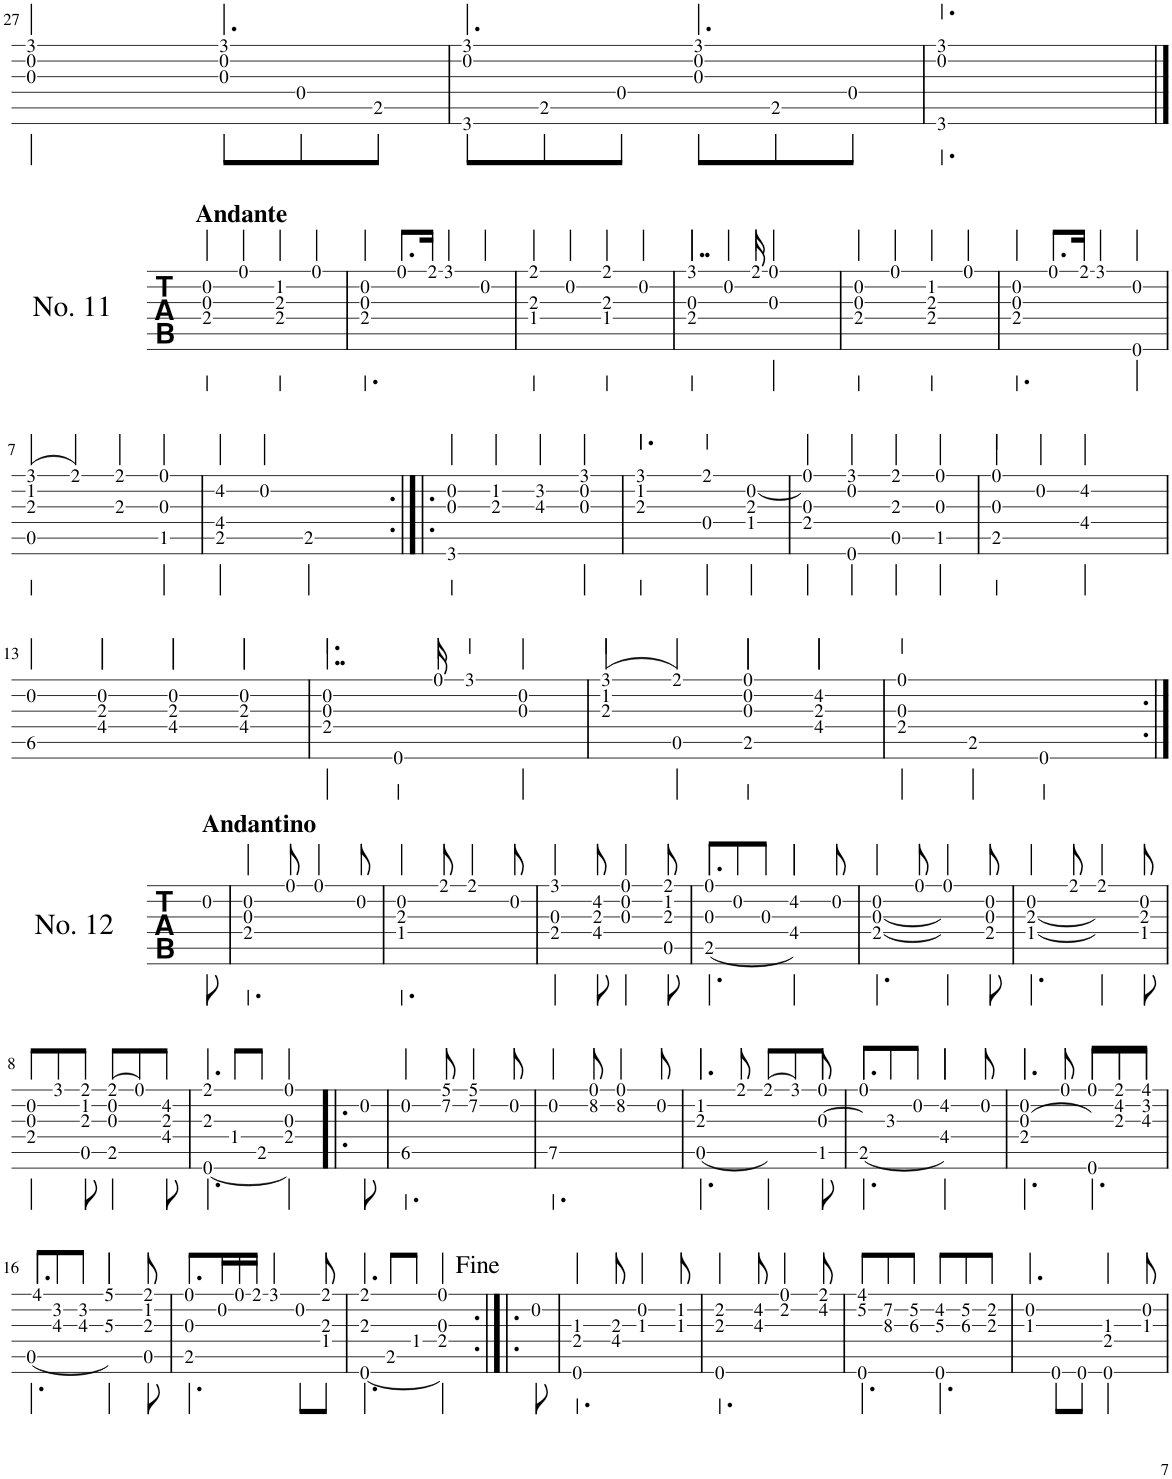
**kern
*part1
*staff1
*I"Guitar
*I'Guit.
!!LO:PB:g=z
*
*k[f#]
*M6/8
=27
*^
4B/ 4g/	4G\
8r	8r
4.B/ 4.g/	8G\L
.	8D\
.	8BB\J
=28	=28
4.B/ 4.g/	8GG\L
.	8BB\
.	8D\J
4.B/ 4.g/	8G\L
.	8BB\
.	8D\J
=29	=29
2.B/ 2.g/	2.GG\
!!LO:LB:g=z	!!
==1	==1
*stria6	*
*M4/4	*
*met(c)	*
!LO:TX:a:t=No. 11	!
!LO:TX:a:B:t=Andante	!
4B/	2E\ 2G\
4e/	.
4c/	2E\ 2A\
4e/	.
=2	=2
4B/	2.E\ 2.G\
8.e/L	.
16f#/Jk	.
4g/	.
4B/	4r
=3	=3
4f#/	2D#X\ 2A\
4B/	.
4f#/	2D#\ 2A\
4B/	.
=4	=4
*	*^
4..g/	2E\	4G/
.	.	4B/
16f#/	.	.
4e/	4G\	2ryy
4r	4r	.
*	*v	*v
=5	=5
4B/	2E\ 2G\
4e/	.
4c/	2E\ 2A\
4e/	.
=6	=6
4B/	2.E\ 2.G\
8.e/L	.
16f#/Jk	.
4g/	.
4B/	4EE\
!!LO:LB:g=z	!!
=7	=7
(4g/	2AA\ 2A\ 2c\
4f#/)	.
4A/ 4f#/	4r
4G/ 4e/	4AA#X\
=8	=8
4d#X/	4BB\ 4F#\
4B/	4r
4r	4BB\
4r	4r
=9:|!|:	=9:|!|:
4G/ 4B/	2GG\
4A/ 4c/	.
4B/ 4d/	4r
4B/ 4g/	4G\
=10	=10
*	*^
2g/	2A\	2.c/
2f#/	4D\	.
.	4D#X\ 4A\ [4B\	4ryy
*	*v	*v
=11	=11
4e/	4E\ 4G\ 4B\]
4g/	4EE\ 4B\
4f#/	4AA\ 4A\
4e/	4AA#X\ 4G\
=12	=12
*	*^
2e/	2BB\	4G/
.	.	4B/
4d#X/	4F#\	2ryy
4r	4r	.
!!LO:LB:g=z	!!	!!
=13	=13	=13
4B/	1D#X	4ryy
4B/	.	4F#/ 4A/
4B/	.	4F#/ 4A/
4B/	.	4F#/ 4A/
=14	=14	=14
4..B/	4E\	2.G/
.	2EE\	.
16e/	.	.
2g/	.	.
.	4G\	4B/
=15	=15	=15
(4g/	4r	2A/ 2c/
4f#/)	4AA\	.
4e/	2BB\	4G/ 4B/
4d#X/	.	4F#/ 4A/
*	*v	*v
=16	=16
2G/ 2e/	4E\
.	4BB\
2r	2EE\
*v	*v
!!LO:LB:g=z
=1:|!
*stria6
*M6/8
*^
!LO:TX:a:t=No. 12	!
!LO:TX:a:B:t=Andantino	!
*v	*v
8B\
=2
*^
4B/	2.E\ 2.G\
8e/	.
4e/	.
8B/	.
=3	=3
4B/	2.D#X\ 2.A\
8f#/	.
4f#/	.
8B/	.
=4	=4
4g/	4E\ 4G\
8d#X/	8F#\ 8A\
4e/	4G\ 4B\
8f#/	8AA\ 8A\ 8c\
=5	=5
*	*^
4.e/	[4.BB\	8G/L
.	.	8B/
.	.	8G/J
4d#X/	4BB\]	4F#/
8B/	8r	8ryy
*	*v	*v
=6	=6
4B/	[4.E\ [4.G\
8e/	.
4e/	4E\] 4G\]
8B/	8E\ 8G\
=7	=7
4B/	[4.D#X\ [4.A\
8f#/	.
4f#/	4D#\] 4A\]
8B/	8D#\ 8A\
!!LO:LB:g=z	!!
=8	=8
8B/L	4E\ 4G\
8g/	.
8f#/J	8AA\ 8A\ 8c\
(8f#/L	4BB\ 4G\ 4B\
8e/)	.
8d#X/J	8F#\ 8A\
=9	=9
*	*^
4.A/ 4.f#/	[4.EE\	8r
.	.	8D#X/L
.	.	8BB/J
4E/ 4G/ 4e/	4EE\]	8ryy
.	.	8ryy
*v	*v	*v
=10!|:
8B\
=11
*^
4B/	2.D#X\
8f#/ 8a/	.
4f#/ 4a/	.
8B/	.
=12	=12
4B/	2.E\
8g/ 8e/	.
4g/ 4e/	.
8B/	.
=13	=13
*	*^
4c/	[4.AA\	4.A/
8f#/	.	.
(8f#/L	4AA\]	4r
8g/)	.	.
8e/J	8AA#X\	[8G/
=14	=14	=14
4.e/	[4.BB\	8G/L]
.	.	8A#X/
.	.	8B/J
4d#X/	4BB\]	4F#/
8B/	8r	8ryy
=15	=15	=15
4B/	4.E\	[4.G/
8e/	.	.
8e/L	4.EE\	8G/L]
8d#X/ 8f#/	.	8A/
8dn/ 8g#X/J	.	8B/J
!!LO:LB:g=z	!!	!!
=16	=16	=16
4.g#X/	[4.AA\	8AA/L
.	.	8B/ 8d/
.	.	8B/ 8d/J
4a/	4AA\]	4c/
8A/ 8c/ 8f#/	8AA\	8ryy
*	*v	*v
=17	=17
8.e/L	4.BB\ 4.G\
16B/L	.
16e/	.
16f#/JJ	.
4g/	8r
.	8B\L
8f#/	8D#X\ 8A\J
=18	=18
*	*^
4.A/ 4.f#/	[4.EE\	8r
.	.	8BB/L
.	.	8D#X/J
4E/ 4G/ 4e/	4EE\]	8ryy
.	.	8ryy
*v	*v	*v
=19:|!|:
*k[f#c#g#d#]
8B\
=20
*^
4E/ 4G#/	2.EE\
8F#/ 8A/	.
4G#/ 4B/	.
8G#/ 8B#X/	.
=21	=21
4A/ 4c#/	2.EE\
8B/ 8d#/	.
4c#/ 4e/	.
8d#/ 8f#/	.
=22	=22
8e/ 8g#/L	4.EE\
8d#/ 8f#/	.
8c#/ 8e/J	.
8B#X/ 8d#/L	4.EE\
8c#/ 8e/	.
8A/ 8c#/J	.
=23	=23
4.G#/ 4.Bn/	8r
.	8EE\L
.	8EE\J
4E/ 4G#/	4EE\
8G#/ 8B/	8r
*v	*v
=
*-
